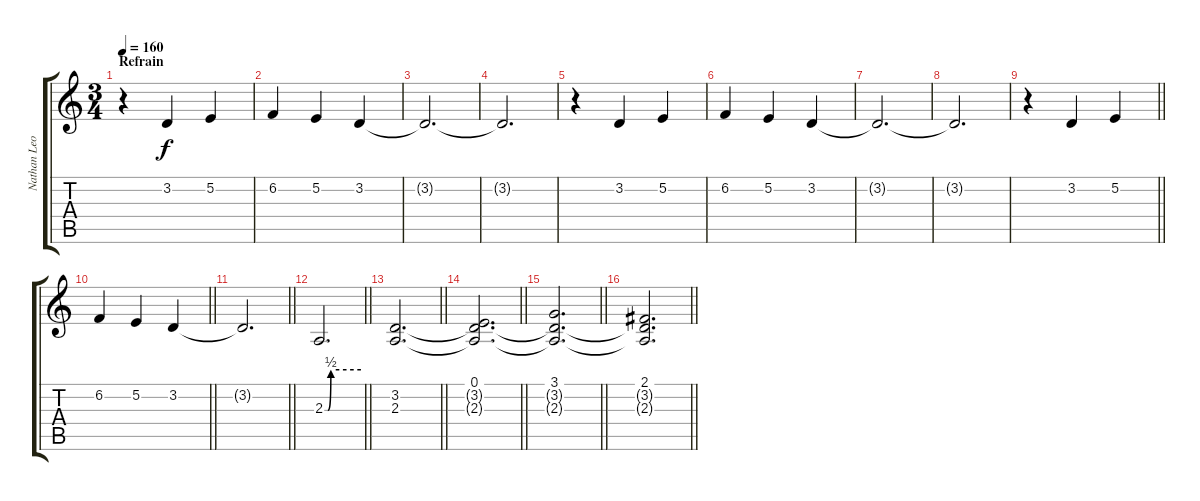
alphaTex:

\track ("Nathan Leone" "Nathan Leo") {instrument violin}
\staff {score tabs}
\tuning (E4 B3 G3 D3 A2 D2) {hide}
\ts (3 4)
\section ("" "Refrain")
\tempo 160
\clef g2
\ks c
r.4{dy f} 3.2.4 5.2.4 |
6.2.4 5.2.4 3.2.4 |
3.2{t}.2{d} |
3.2{t}.2{d} |
r.4 3.2.4 5.2.4 |
6.2.4 5.2.4 3.2.4 |
3.2{t}.2{d} |
3.2{t}.2{d} |
\barLineRight lightlight
r.4 3.2.4 5.2.4 |
\barLineRight lightlight
6.2.4 5.2.4 3.2.4 |
\barLineRight lightlight
3.2{t}.2{d} |
\barLineRight lightlight
2.3{be (custom 0 0 5 0 10 2 60 2)}.2{d} |
\barLineRight lightlight
(3.2 2.3).2{d} |
\barLineRight lightlight
(0.1 3.2{t} 2.3{t}).2{d} |
\barLineRight lightlight
(3.1 3.2{t} 2.3{t}).2{d} |
\barLineRight lightlight
(2.1 3.2{t} 2.3{t}).2{d}
